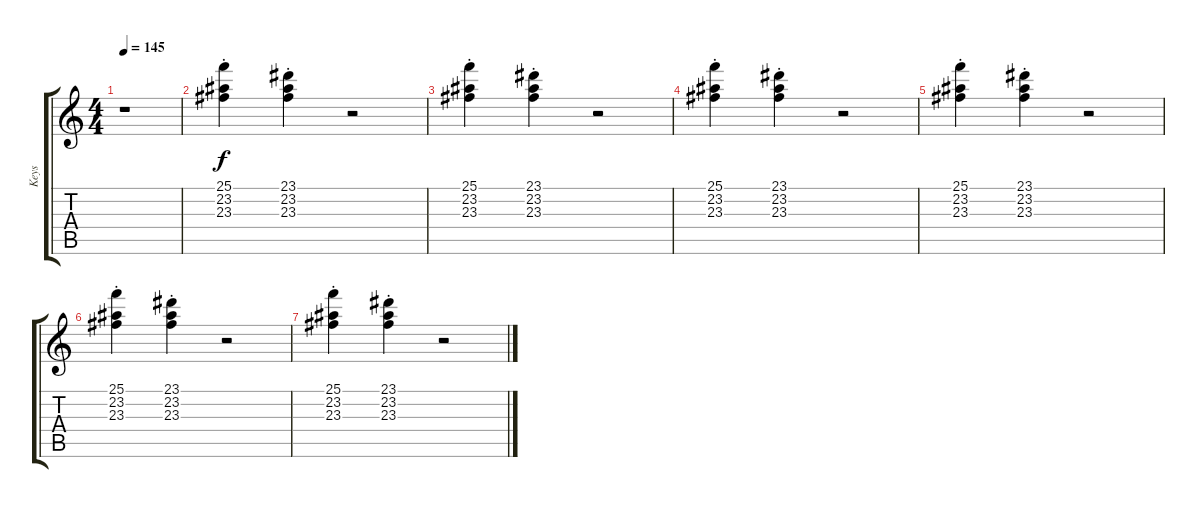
\track ("Keys" "Keys") {instrument lead2sawtooth}
\staff {score tabs}
\tuning (E4 B3 G3 D3 A2 E2) {hide}
\ts (4 4)
\tempo 145
\clef g2
\ks c
r.1{dy f} |
(25.1{st} 23.2{st} 23.3{st}).4 (23.1{st} 23.2{st} 23.3{st}).4 r.2 |
(25.1{st} 23.2{st} 23.3{st}).4 (23.1{st} 23.2{st} 23.3{st}).4 r.2 |
(25.1{st} 23.2{st} 23.3{st}).4 (23.1{st} 23.2{st} 23.3{st}).4 r.2 |
(25.1{st} 23.2{st} 23.3{st}).4 (23.1{st} 23.2{st} 23.3{st}).4 r.2 |
(25.1{st} 23.2{st} 23.3{st}).4 (23.1{st} 23.2{st} 23.3{st}).4 r.2 |
(25.1{st} 23.2{st} 23.3{st}).4 (23.1{st} 23.2{st} 23.3{st}).4 r.2
